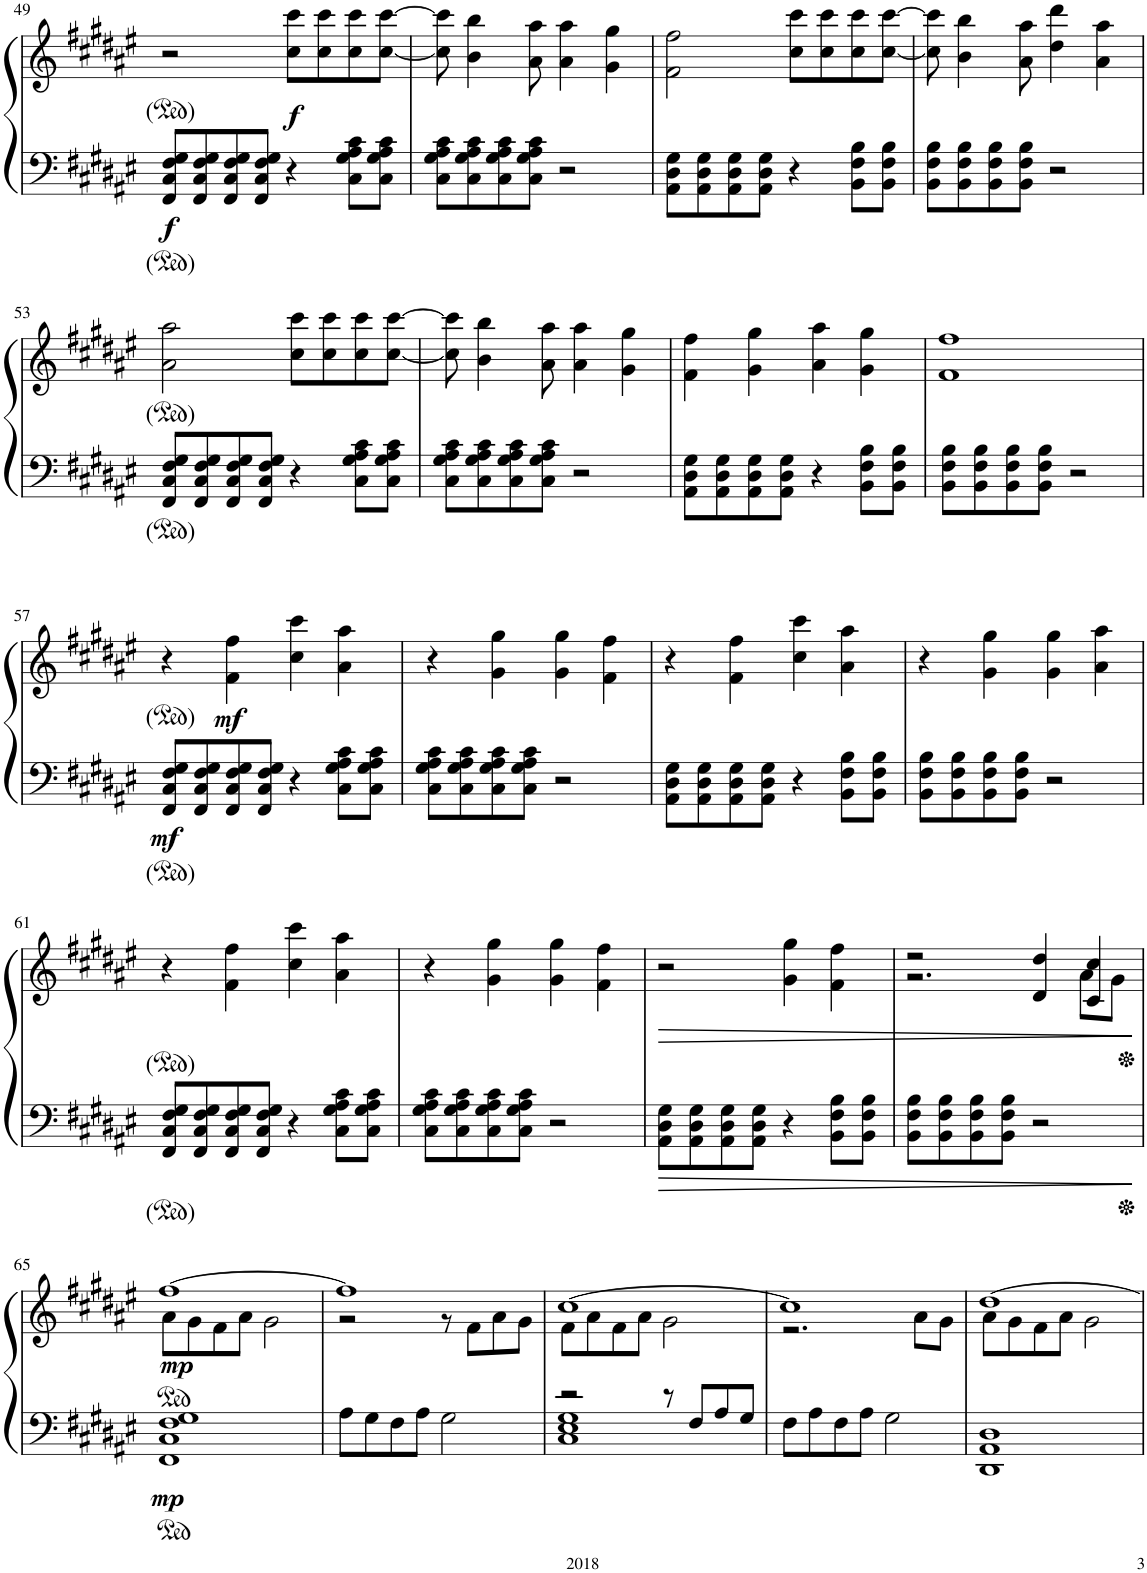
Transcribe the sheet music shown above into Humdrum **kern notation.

**kern	**kern	**dynam
*part1	*part1	*part1
*staff2	*staff1	*staff1/2
*I"Piano	*	*
*I'Pno.	*	*
!!LO:PB:g=z
*clefF4	*clefG2	*
*k[f#c#g#d#a#e#]	*k[f#c#g#d#a#e#]	*
*M4/4	*M4/4	*
=49	=49	=49
!	!	!LO:DY:b=2
8FF#/ 8C#/ 8F#/ 8G#/L	2r	f
8FF#/ 8C#/ 8F#/ 8G#/	.	.
8FF#/ 8C#/ 8F#/ 8G#/	.	.
8FF#/ 8C#/ 8F#/ 8G#/J	.	.
!	!	!LO:DY:b
4r	8cc#\ 8ccc#\L	f
.	8cc#\ 8ccc#\	.
8C#\ 8G#\ 8A#\ 8c#\L	8cc#\ 8ccc#\	.
8C#\ 8G#\ 8A#\ 8c#\J	[8cc#\ [8ccc#\J	.
=50	=50	=50
8C#\ 8G#\ 8A#\ 8c#\L	8cc#\] 8ccc#\]	.
8C#\ 8G#\ 8A#\ 8c#\	4b\ 4bb\	.
8C#\ 8G#\ 8A#\ 8c#\	.	.
8C#\ 8G#\ 8A#\ 8c#\J	8a#\ 8aa#\	.
2r	4a#\ 4aa#\	.
.	4g#\ 4gg#\	.
=51	=51	=51
8AA#\ 8D#\ 8G#\L	2f#\ 2ff#\	.
8AA#\ 8D#\ 8G#\	.	.
8AA#\ 8D#\ 8G#\	.	.
8AA#\ 8D#\ 8G#\J	.	.
4r	8cc#\ 8ccc#\L	.
.	8cc#\ 8ccc#\	.
8BB\ 8F#\ 8B\L	8cc#\ 8ccc#\	.
8BB\ 8F#\ 8B\J	[8cc#\ [8ccc#\J	.
=52	=52	=52
8BB\ 8F#\ 8B\L	8cc#\] 8ccc#\]	.
8BB\ 8F#\ 8B\	4b\ 4bb\	.
8BB\ 8F#\ 8B\	.	.
8BB\ 8F#\ 8B\J	8a#\ 8aa#\	.
2r	4dd#\ 4ddd#\	.
.	4a#\ 4aa#\	.
!!LO:LB:g=z
=53	=53	=53
8FF#/ 8C#/ 8F#/ 8G#/L	2a#\ 2aa#\	.
8FF#/ 8C#/ 8F#/ 8G#/	.	.
8FF#/ 8C#/ 8F#/ 8G#/	.	.
8FF#/ 8C#/ 8F#/ 8G#/J	.	.
4r	8cc#\ 8ccc#\L	.
.	8cc#\ 8ccc#\	.
8C#\ 8G#\ 8A#\ 8c#\L	8cc#\ 8ccc#\	.
8C#\ 8G#\ 8A#\ 8c#\J	[8cc#\ [8ccc#\J	.
=54	=54	=54
8C#\ 8G#\ 8A#\ 8c#\L	8cc#\] 8ccc#\]	.
8C#\ 8G#\ 8A#\ 8c#\	4b\ 4bb\	.
8C#\ 8G#\ 8A#\ 8c#\	.	.
8C#\ 8G#\ 8A#\ 8c#\J	8a#\ 8aa#\	.
2r	4a#\ 4aa#\	.
.	4g#\ 4gg#\	.
=55	=55	=55
8AA#\ 8D#\ 8G#\L	4f#\ 4ff#\	.
8AA#\ 8D#\ 8G#\	.	.
8AA#\ 8D#\ 8G#\	4g#\ 4gg#\	.
8AA#\ 8D#\ 8G#\J	.	.
4r	4a#\ 4aa#\	.
8BB\ 8F#\ 8B\L	4g#\ 4gg#\	.
8BB\ 8F#\ 8B\J	.	.
=56	=56	=56
8BB\ 8F#\ 8B\L	1f# 1ff#	.
8BB\ 8F#\ 8B\	.	.
8BB\ 8F#\ 8B\	.	.
8BB\ 8F#\ 8B\J	.	.
2r	.	.
!!LO:LB:g=z
=57	=57	=57
!	!	!LO:DY:b=2
8FF#/ 8C#/ 8F#/ 8G#/L	4r	mf
8FF#/ 8C#/ 8F#/ 8G#/	.	.
!	!	!LO:DY:b
8FF#/ 8C#/ 8F#/ 8G#/	4f#\ 4ff#\	mf
8FF#/ 8C#/ 8F#/ 8G#/J	.	.
4r	4cc#\ 4ccc#\	.
8C#\ 8G#\ 8A#\ 8c#\L	4a#\ 4aa#\	.
8C#\ 8G#\ 8A#\ 8c#\J	.	.
=58	=58	=58
8C#\ 8G#\ 8A#\ 8c#\L	4r	.
8C#\ 8G#\ 8A#\ 8c#\	.	.
8C#\ 8G#\ 8A#\ 8c#\	4g#\ 4gg#\	.
8C#\ 8G#\ 8A#\ 8c#\J	.	.
2r	4g#\ 4gg#\	.
.	4f#\ 4ff#\	.
=59	=59	=59
8AA#\ 8D#\ 8G#\L	4r	.
8AA#\ 8D#\ 8G#\	.	.
8AA#\ 8D#\ 8G#\	4f#\ 4ff#\	.
8AA#\ 8D#\ 8G#\J	.	.
4r	4cc#\ 4ccc#\	.
8BB\ 8F#\ 8B\L	4a#\ 4aa#\	.
8BB\ 8F#\ 8B\J	.	.
=60	=60	=60
8BB\ 8F#\ 8B\L	4r	.
8BB\ 8F#\ 8B\	.	.
8BB\ 8F#\ 8B\	4g#\ 4gg#\	.
8BB\ 8F#\ 8B\J	.	.
2r	4g#\ 4gg#\	.
.	4a#\ 4aa#\	.
!!LO:LB:g=z
=61	=61	=61
8FF#/ 8C#/ 8F#/ 8G#/L	4r	.
8FF#/ 8C#/ 8F#/ 8G#/	.	.
8FF#/ 8C#/ 8F#/ 8G#/	4f#\ 4ff#\	.
8FF#/ 8C#/ 8F#/ 8G#/J	.	.
4r	4cc#\ 4ccc#\	.
8C#\ 8G#\ 8A#\ 8c#\L	4a#\ 4aa#\	.
8C#\ 8G#\ 8A#\ 8c#\J	.	.
=62	=62	=62
8C#\ 8G#\ 8A#\ 8c#\L	4r	.
8C#\ 8G#\ 8A#\ 8c#\	.	.
8C#\ 8G#\ 8A#\ 8c#\	4g#\ 4gg#\	.
8C#\ 8G#\ 8A#\ 8c#\J	.	.
2r	4g#\ 4gg#\	.
.	4f#\ 4ff#\	.
=63	=63	=63
!	!	!LO:HP:b
8AA#\ 8D#\ 8G#\L	2r	>
8AA#\ 8D#\ 8G#\	.	.
8AA#\ 8D#\ 8G#\	.	.
8AA#\ 8D#\ 8G#\J	.	.
4r	4g#\ 4gg#\	.
8BB\ 8F#\ 8B\L	4f#\ 4ff#\	.
8BB\ 8F#\ 8B\J	.	.
=64	=64	=64
*	*^	*
8BB\ 8F#\ 8B\L	2r	2.r	.
8BB\ 8F#\ 8B\	.	.	.
8BB\ 8F#\ 8B\	.	.	.
8BB\ 8F#\ 8B\J	.	.	.
2r	4d#/ 4dd#/	.	.
.	4c#/ 4cc#/	8a#\L	.
.	.	8g#\J	.
*	*v	*v	*
.	.	]
!!LO:LB:g=z
=65	=65	=65
*	*^	*
!	!	!	!LO:DY:b=2
!	!	!	!LO:DY:n=1:b
1FF# 1C# 1F# 1G#	[1ff#	8a#\L	mp mp
.	.	8g#\	.
.	.	8f#\	.
.	.	8a#\J	.
.	.	2g#\	.
=66	=66	=66	=66
8A#\L	1ff#]	2r	.
8G#\	.	.	.
8F#\	.	.	.
8A#\J	.	.	.
2G#\	.	8r	.
.	.	8f#\L	.
.	.	8a#\	.
.	.	8g#\J	.
=67	=67	=67	=67
*^	*	*	*
2r	1C# 1E# 1G#	[1cc#	8f#\L	.
.	.	.	8a#\	.
.	.	.	8f#\	.
.	.	.	8a#\J	.
8r	.	.	2g#\	.
8F#/L	.	.	.	.
8A#/	.	.	.	.
8G#/J	.	.	.	.
*v	*v	*	*	*
=68	=68	=68	=68
8F#\L	1cc#]	2.r	.
8A#\	.	.	.
8F#\	.	.	.
8A#\J	.	.	.
2G#\	.	.	.
.	.	8a#\L	.
.	.	8g#\J	.
=69	=69	=69	=69
1DD# 1AA# 1D#	[1dd#	8a#\L	.
.	.	8g#\	.
.	.	8f#\	.
.	.	8a#\J	.
.	.	2g#\	.
*	*v	*v	*
=	=	=
*-	*-	*-
